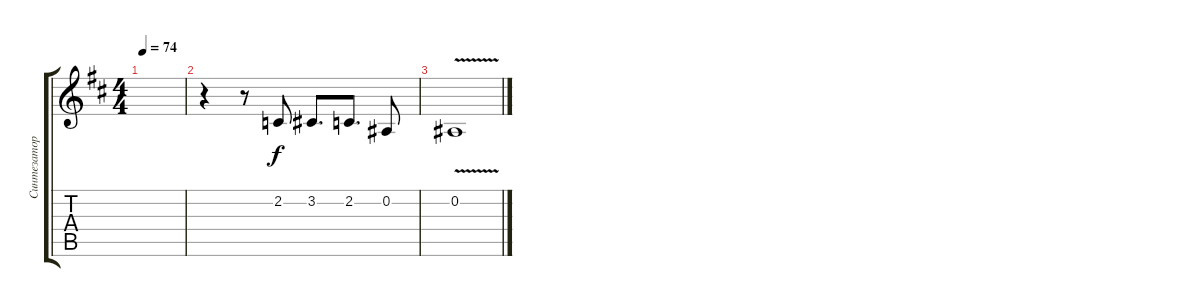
\track ("Синтезатор 1" "Синтезатор") {instrument brightacousticpiano}
\staff {score tabs}
\tuning (Eb4 Bb3 Gb3 Db3 Ab2 Eb2) {hide}
\ts (4 4)
\tempo 74
\clef g2
\ks bminor
|
r.4{balance 16 instrument trumpet} r.8 2.2.8 3.2.8{d} 2.2.8{d} 0.2.8 |
0.2{v}.1
